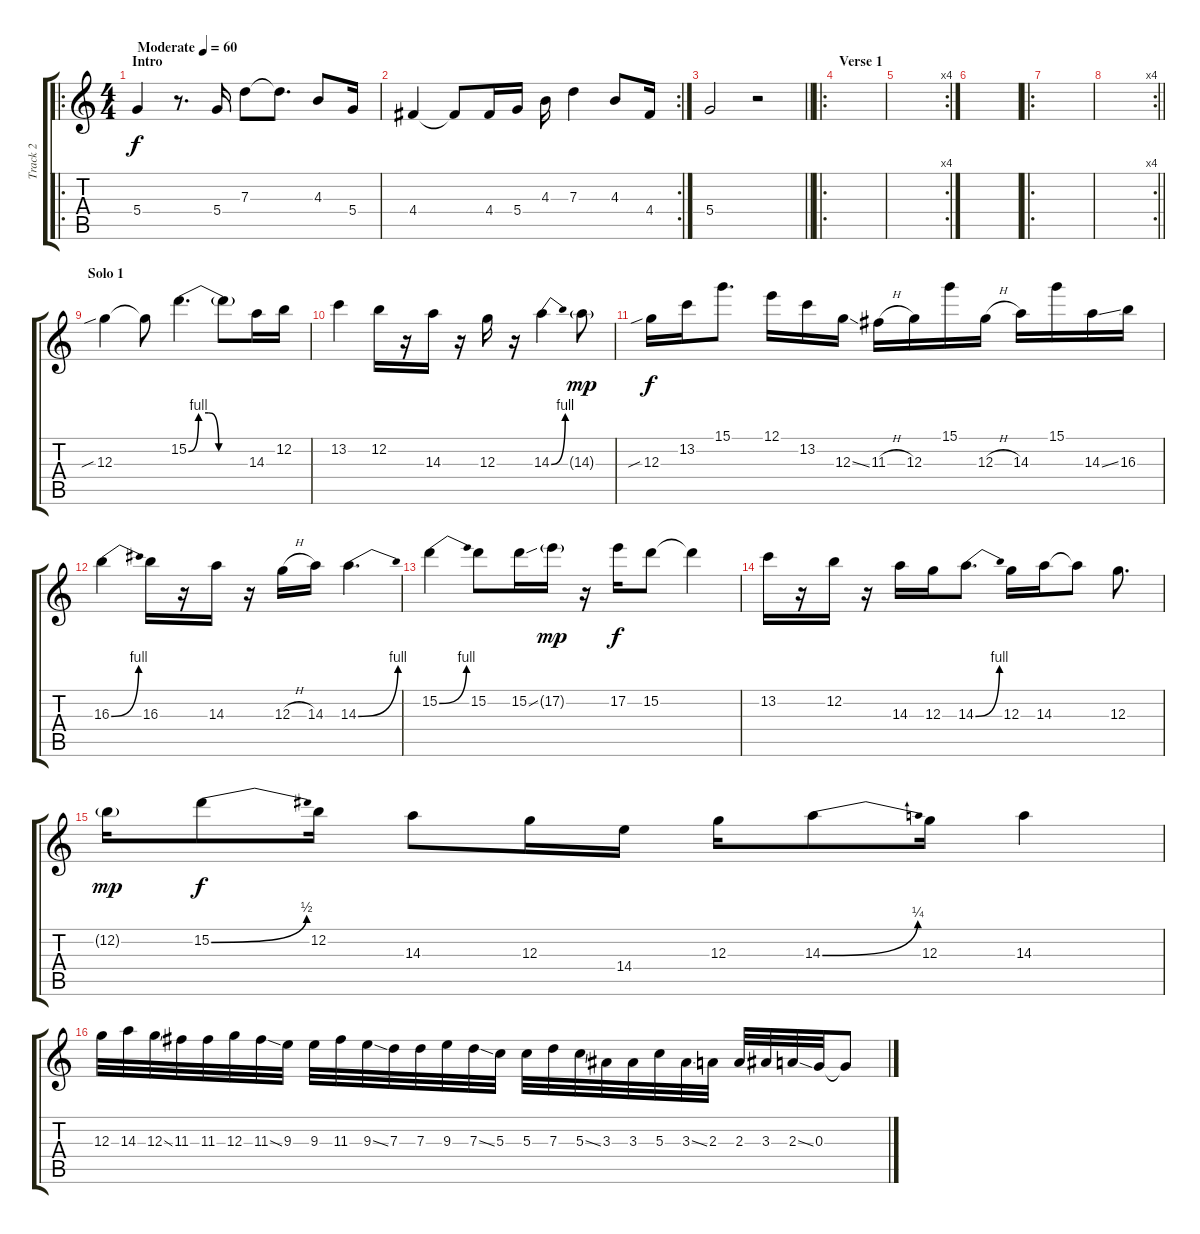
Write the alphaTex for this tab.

\track ("Track 2" "Track 2") {instrument overdrivenguitar}
\staff {score tabs}
\tuning (E4 B3 G3 D3 A2 E2) {hide}
\ro
\ts (4 4)
\section ("" "Intro")
\tempo (60 "Moderate")
\clef g2
\ks c
5.4.4{dy f instrument overdrivenguitar} r.8{d} 5.4.16 7.3.8 7.3{t}.8{d} 4.3.8 5.4.16 |
\rc 2
4.4.4 4.4{t}.8 4.4.16 5.4.16 4.3.16 7.3.4 4.3.8 4.4.16 |
\barLineRight lightlight
5.4.2 r.2 |
\ro
\section ("" "Verse 1")
|
\rc 4
|
|
\ro
|
\rc 4
\barLineRight lightlight
|
\section ("" "Solo 1")
12.3{sib}.4 12.3{t}.8 15.2{be (custom 0 0 10 4 20 4 30 0 60 0)}.4{d} 15.2{t}.8 14.3.16 12.2.16 |
13.2.4 12.2.16 r.16 14.3.16 r.16 12.3.16 r.16 14.3{be (bend 0 0 60 4)}.4 14.3{g}.8{dy mp} |
12.3{sib}.16{dy f} 13.2.16 15.1.8{d} 12.1.16 13.2.16 12.3{ss}.16 11.3{h}.16 12.3.16 15.1.16 12.3{h}.16 14.3.16 15.1.16 14.3{ss}.16 16.3.16 |
16.3{be (bend 0 0 60 4)}.4 16.3.16 r.16 14.3.16 r.16 12.3{h}.16 14.3.16 14.3{be (bend 0 0 60 4)}.4{d} |
15.2{be (bend 0 0 60 4)}.4 15.2.8 15.2{ss}.16 17.2{g}.16{dy mp} r.16 17.2.16{dy f} 15.2.8 15.2{t}.4 |
13.2.16 r.16 12.2.16 r.16 14.3.16 12.3.16 14.3{be (bend 0 0 60 4)}.8{d} 12.3.16 14.3.16 14.3{t}.8 12.3.8{d} |
12.2{g}.16{dy mp} 15.2{be (bend 0 0 60 2)}.8{dy f} 12.2.16 14.3.8 12.3.16 14.4.16 12.3.16 14.3{be (bend 0 0 60 1)}.8 12.3.16 14.3.4 |
12.3.32 14.3.32 12.3{ss}.32 11.3.32 11.3.32 12.3.32 11.3{ss}.32 9.3.32 9.3.32 11.3.32 9.3{ss}.32 7.3.32 7.3.32 9.3.32 7.3{ss}.32 5.3.32 5.3.32 7.3.32 5.3{ss}.32 3.3.32 3.3.32 5.3.32 3.3{ss}.32 2.3.32 2.3.32 3.3.32 2.3{ss}.32 0.3.32 0.3{t}.8
